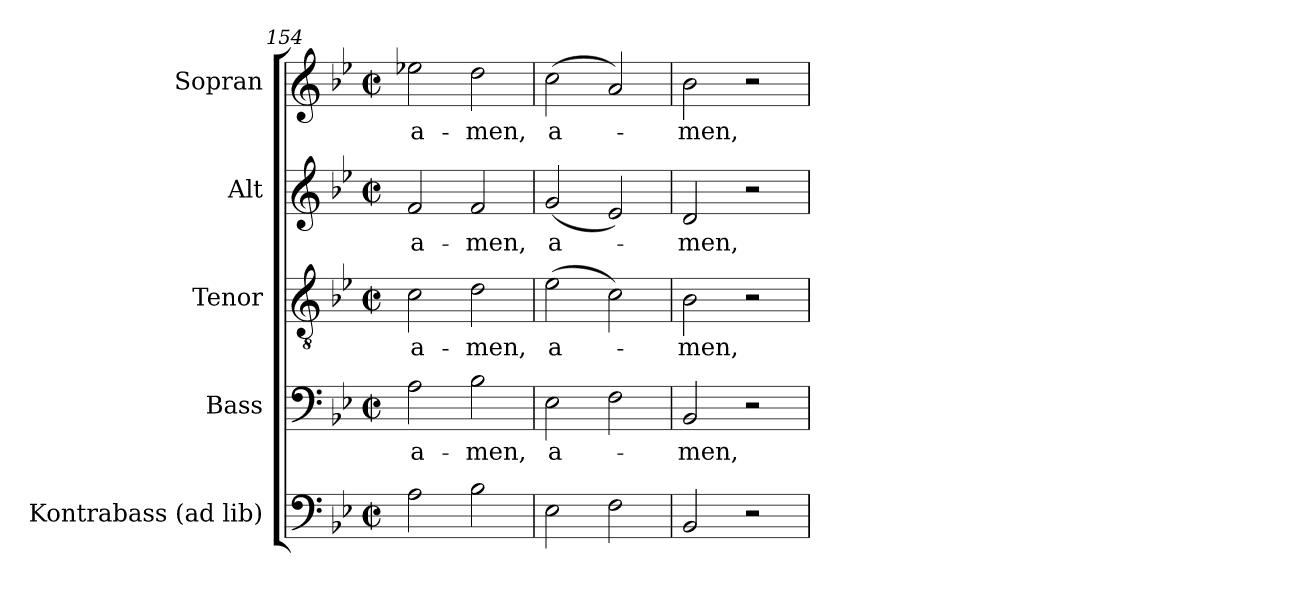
**kern	**kern	**text	**kern	**text	**kern	**text	**kern	**text
*part5	*part4	*part4	*part3	*part3	*part2	*part2	*part1	*part1
*staff5	*staff4	*staff4	*staff3	*staff3	*staff2	*staff2	*staff1	*staff1
*I"Kontrabass (ad lib)	*I"Bass	*	*I"Tenor	*	*I"Alt	*	*I"Sopran	*
*I'Kb.	*I'B.	*	*I'T.	*	*I'A.	*	*I'S.	*
*clefF4	*clefF4	*	*clefGv2	*	*clefG2	*	*clefG2	*
*ITrd7c12	*	*	*	*	*	*	*	*
*k[b-e-]	*k[b-e-]	*	*k[b-e-]	*	*k[b-e-]	*	*k[b-e-]	*
*B-:	*B-:	*	*B-:	*	*B-:	*	*B-:	*
*M2/2	*M2/2	*	*M2/2	*	*M2/2	*	*M2/2	*
*met(c|)	*met(c|)	*	*met(c|)	*	*met(c|)	*	*met(c|)	*
=154	=154	=154	=154	=154	=154	=154	=154	=154
!	!	!LO:LY:b	!	!LO:LY:b	!	!LO:LY:b	!	!LO:LY:b
2AA\	2A\	a-	2c\	a-	2f/	a-	2ee-X\	a-
!	!	!LO:LY:b	!	!LO:LY:b	!	!LO:LY:b	!	!LO:LY:b
2BB-\	2B-\	-men,	2d\	-men,	2f/	-men,	2dd\	-men,
=155	=155	=155	=155	=155	=155	=155	=155	=155
!	!	!LO:LY:b	!	!LO:LY:b	!	!LO:LY:b	!	!LO:LY:b
2EE-\	2E-\	a-	(>2e-\	a-	(<2g/	a-	(>2cc\	a-
2FF\	2F\	.	2c\)	.	2e-/)	.	2a/)	.
=156	=156	=156	=156	=156	=156	=156	=156	=156
!	!	!LO:LY:b	!	!LO:LY:b	!	!LO:LY:b	!	!LO:LY:b
2BBB-/	2BB-/	-men,	2B-\	-men,	2d/	-men,	2b-\	-men,
2r	2r	.	2r	.	2r	.	2r	.
=	=	=	=	=	=	=	=	=
*-	*-	*-	*-	*-	*-	*-	*-	*-
